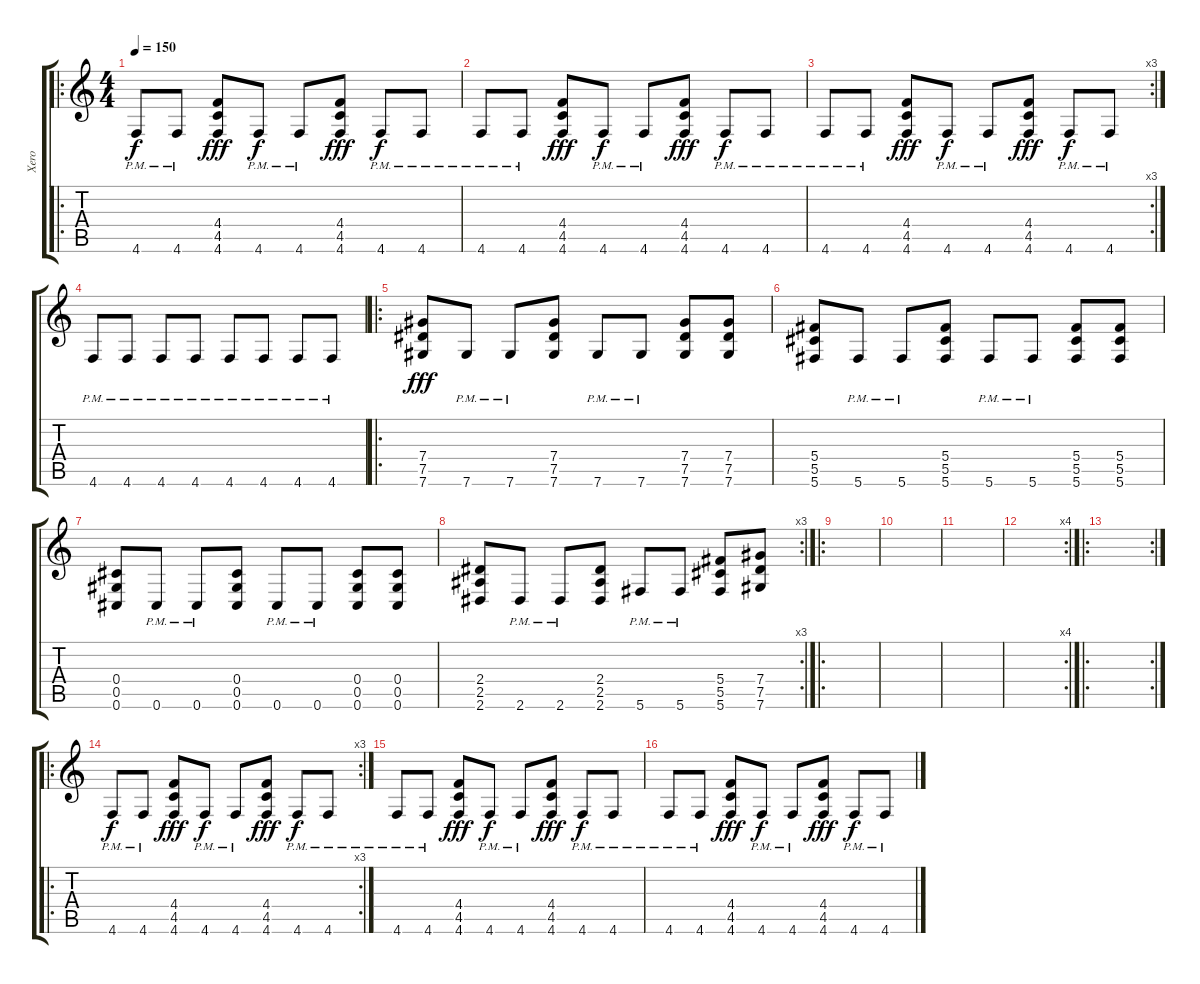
\track ("Xero" "Xero") {instrument distortionguitar}
\staff {score tabs}
\tuning (Eb4 Bb3 Gb3 Db3 Ab2 Db2) {hide}
\ro
\ts (4 4)
\tempo 150
\clef g2
\ks c
4.6{pm}.8{dy f instrument distortionguitar} 4.6{pm}.8 (4.4 4.5 4.6).8{dy fff} 4.6{pm}.8{dy f} 4.6{pm}.8 (4.4 4.5 4.6).8{dy fff} 4.6{pm}.8{dy f} 4.6{pm}.8 |
4.6{pm}.8 4.6{pm}.8 (4.4 4.5 4.6).8{dy fff} 4.6{pm}.8{dy f} 4.6{pm}.8 (4.4 4.5 4.6).8{dy fff} 4.6{pm}.8{dy f} 4.6{pm}.8 |
\rc 3
4.6{pm}.8 4.6{pm}.8 (4.4 4.5 4.6).8{dy fff} 4.6{pm}.8{dy f} 4.6{pm}.8 (4.4 4.5 4.6).8{dy fff} 4.6{pm}.8{dy f} 4.6{pm}.8 |
4.6{pm}.8 4.6{pm}.8 4.6{pm}.8 4.6{pm}.8 4.6{pm}.8 4.6{pm}.8 4.6{pm}.8 4.6{pm}.8 |
\ro
(7.4 7.5 7.6).8{dy fff} 7.6{pm}.8 7.6{pm}.8 (7.4 7.5 7.6).8 7.6{pm}.8 7.6{pm}.8 (7.4 7.5 7.6).8 (7.4 7.5 7.6).8 |
(5.4 5.5 5.6).8 5.6{pm}.8 5.6{pm}.8 (5.4 5.5 5.6).8 5.6{pm}.8 5.6{pm}.8 (5.4 5.5 5.6).8 (5.4 5.5 5.6).8 |
(0.4 0.5 0.6).8 0.6{pm}.8 0.6{pm}.8 (0.4 0.5 0.6).8 0.6{pm}.8 0.6{pm}.8 (0.4 0.5 0.6).8 (0.4 0.5 0.6).8 |
\rc 3
(2.4 2.5 2.6).8 2.6{pm}.8 2.6{pm}.8 (2.4 2.5 2.6).8 5.6{pm}.8 5.6{pm}.8 (5.4 5.5 5.6).8 (7.4 7.5 7.6).8 |
\ro
|
|
|
\rc 4
|
\ro
\rc 2
|
\ro
\rc 3
4.6{pm}.8{dy f} 4.6{pm}.8 (4.4 4.5 4.6).8{dy fff} 4.6{pm}.8{dy f} 4.6{pm}.8 (4.4 4.5 4.6).8{dy fff} 4.6{pm}.8{dy f} 4.6{pm}.8 |
4.6{pm}.8 4.6{pm}.8 (4.4 4.5 4.6).8{dy fff} 4.6{pm}.8{dy f} 4.6{pm}.8 (4.4 4.5 4.6).8{dy fff} 4.6{pm}.8{dy f} 4.6{pm}.8 |
4.6{pm}.8 4.6{pm}.8 (4.4 4.5 4.6).8{dy fff} 4.6{pm}.8{dy f} 4.6{pm}.8 (4.4 4.5 4.6).8{dy fff} 4.6{pm}.8{dy f} 4.6{pm}.8
